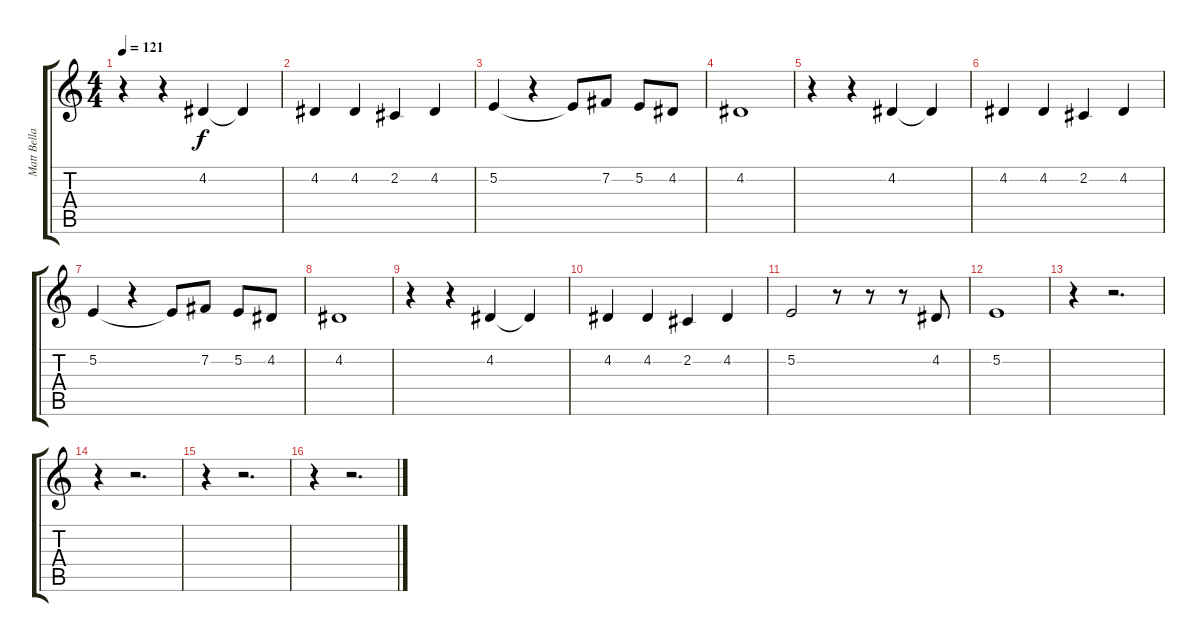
\track ("Matt Bellamy (Vocals)" "Matt Bella") {instrument lead2sawtooth}
\staff {score tabs}
\tuning (E4 B3 G3 D3 A2 E2) {hide}
\ts (4 4)
\tempo 121
\clef g2
\ks c
r.4{dy f} r.4 4.2.4 4.2{t}.4 |
4.2.4 4.2.4 2.2.4 4.2.4 |
5.2.4 r.4 5.2{t}.8 7.2.8 5.2.8 4.2.8 |
4.2.1 |
r.4 r.4 4.2.4 4.2{t}.4 |
4.2.4 4.2.4 2.2.4 4.2.4 |
5.2.4 r.4 5.2{t}.8 7.2.8 5.2.8 4.2.8 |
4.2.1 |
r.4 r.4 4.2.4 4.2{t}.4 |
4.2.4 4.2.4 2.2.4 4.2.4 |
5.2.2 r.8 r.8 r.8 4.2.8 |
5.2.1 |
r.4 r.2{d} |
r.4 r.2{d} |
r.4 r.2{d} |
r.4 r.2{d}
